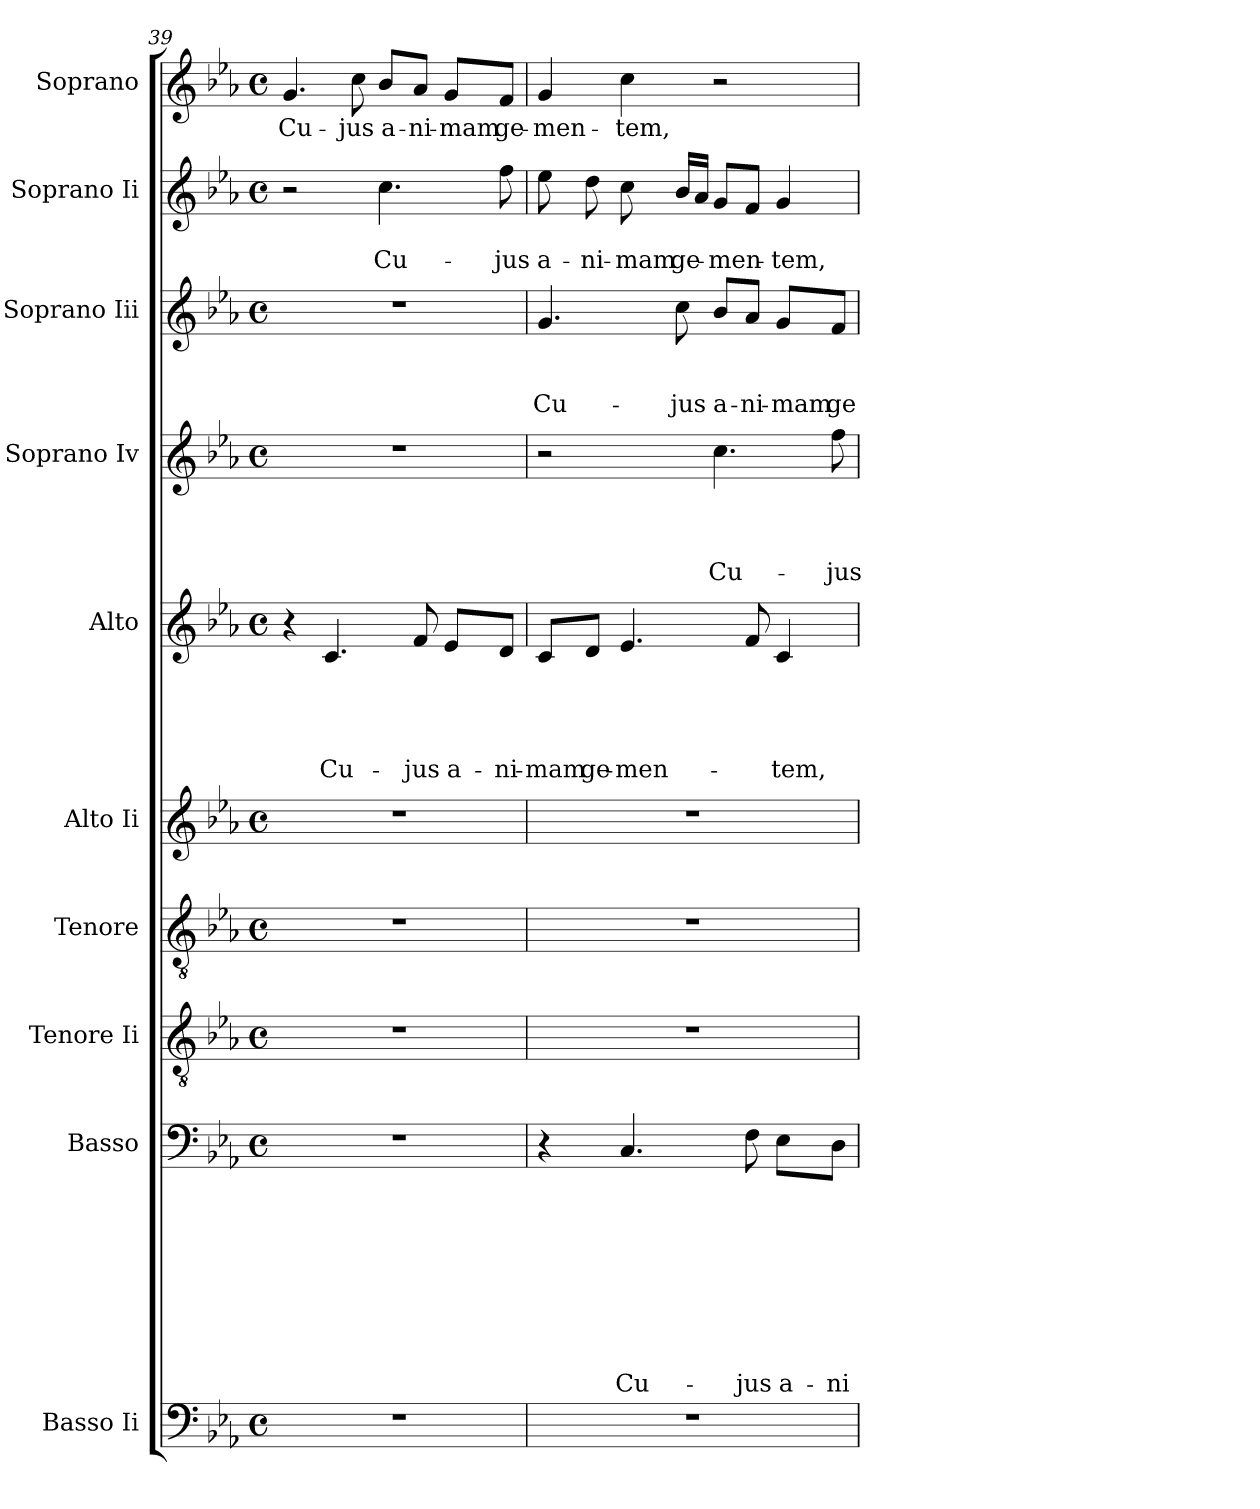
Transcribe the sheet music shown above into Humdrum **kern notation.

**kern	**kern	**text	**text	**text	**text	**text	**text	**text	**text	**text	**kern	**kern	**kern	**kern	**text	**text	**text	**text	**text	**kern	**text	**text	**text	**text	**kern	**text	**text	**text	**kern	**text	**text	**kern	**text
*part10	*part9	*part9	*part9	*part9	*part9	*part9	*part9	*part9	*part9	*part9	*part8	*part7	*part6	*part5	*part5	*part5	*part5	*part5	*part5	*part4	*part4	*part4	*part4	*part4	*part3	*part3	*part3	*part3	*part2	*part2	*part2	*part1	*part1
*staff10	*staff9	*staff9	*staff9	*staff9	*staff9	*staff9	*staff9	*staff9	*staff9	*staff9	*staff8	*staff7	*staff6	*staff5	*staff5	*staff5	*staff5	*staff5	*staff5	*staff4	*staff4	*staff4	*staff4	*staff4	*staff3	*staff3	*staff3	*staff3	*staff2	*staff2	*staff2	*staff1	*staff1
*I"Basso Ii	*I"Basso	*	*	*	*	*	*	*	*	*	*I"Tenore Ii	*I"Tenore	*I"Alto Ii	*I"Alto	*	*	*	*	*	*I"Soprano Iv	*	*	*	*	*I"Soprano Iii	*	*	*	*I"Soprano Ii	*	*	*I"Soprano	*
!!LO:PB:g=z
*clefF4	*clefF4	*	*	*	*	*	*	*	*	*	*clefGv2	*clefGv2	*clefG2	*clefG2	*	*	*	*	*	*clefG2	*	*	*	*	*clefG2	*	*	*	*clefG2	*	*	*clefG2	*
*k[b-e-a-]	*k[b-e-a-]	*	*	*	*	*	*	*	*	*	*k[b-e-a-]	*k[b-e-a-]	*k[b-e-a-]	*k[b-e-a-]	*	*	*	*	*	*k[b-e-a-]	*	*	*	*	*k[b-e-a-]	*	*	*	*k[b-e-a-]	*	*	*k[b-e-a-]	*
*E-:	*E-:	*	*	*	*	*	*	*	*	*	*E-:	*E-:	*E-:	*E-:	*	*	*	*	*	*E-:	*	*	*	*	*E-:	*	*	*	*E-:	*	*	*E-:	*
*M4/4	*M4/4	*	*	*	*	*	*	*	*	*	*M4/4	*M4/4	*M4/4	*M4/4	*	*	*	*	*	*M4/4	*	*	*	*	*M4/4	*	*	*	*M4/4	*	*	*M4/4	*
*met(c)	*met(c)	*	*	*	*	*	*	*	*	*	*met(c)	*met(c)	*met(c)	*met(c)	*	*	*	*	*	*met(c)	*	*	*	*	*met(c)	*	*	*	*met(c)	*	*	*met(c)	*
=39	=39	=39	=39	=39	=39	=39	=39	=39	=39	=39	=39	=39	=39	=39	=39	=39	=39	=39	=39	=39	=39	=39	=39	=39	=39	=39	=39	=39	=39	=39	=39	=39	=39
!	!	!	!	!	!	!	!	!	!	!	!	!	!	!	!	!	!	!	!	!	!	!	!	!	!	!	!	!	!	!	!	!	!LO:LY:b
1r	1r	.	.	.	.	.	.	.	.	.	1r	1r	1r	4r	.	.	.	.	.	1r	.	.	.	.	1r	.	.	.	2r	.	.	4.g/	Cu-
!	!	!	!	!	!	!	!	!	!	!	!	!	!	!	!	!	!	!	!LO:LY:b	!	!	!	!	!	!	!	!	!	!	!	!	!	!
.	.	.	.	.	.	.	.	.	.	.	.	.	.	4.c/	.	.	.	.	Cu-	.	.	.	.	.	.	.	.	.	.	.	.	.	.
!	!	!	!	!	!	!	!	!	!	!	!	!	!	!	!	!	!	!	!	!	!	!	!	!	!	!	!	!	!	!	!	!	!LO:LY:b
.	.	.	.	.	.	.	.	.	.	.	.	.	.	.	.	.	.	.	.	.	.	.	.	.	.	.	.	.	.	.	.	8cc\	-jus
!	!	!	!	!	!	!	!	!	!	!	!	!	!	!	!	!	!	!	!	!	!	!	!	!	!	!	!	!	!	!	!LO:LY:b	!	!LO:LY:b
.	.	.	.	.	.	.	.	.	.	.	.	.	.	.	.	.	.	.	.	.	.	.	.	.	.	.	.	.	4.cc\	.	Cu-	8b-/L	a-
!	!	!	!	!	!	!	!	!	!	!	!	!	!	!	!	!	!	!	!LO:LY:b	!	!	!	!	!	!	!	!	!	!	!	!	!	!LO:LY:b
.	.	.	.	.	.	.	.	.	.	.	.	.	.	8f/	.	.	.	.	-jus	.	.	.	.	.	.	.	.	.	.	.	.	8a-/J	-ni-
!	!	!	!	!	!	!	!	!	!	!	!	!	!	!	!	!	!	!	!LO:LY:b	!	!	!	!	!	!	!	!	!	!	!	!	!	!LO:LY:b
.	.	.	.	.	.	.	.	.	.	.	.	.	.	8e-/L	.	.	.	.	a-	.	.	.	.	.	.	.	.	.	.	.	.	8g/L	-mam
!	!	!	!	!	!	!	!	!	!	!	!	!	!	!	!	!	!	!	!LO:LY:b	!	!	!	!	!	!	!	!	!	!	!	!LO:LY:b	!	!LO:LY:b
.	.	.	.	.	.	.	.	.	.	.	.	.	.	8d/J	.	.	.	.	-ni-	.	.	.	.	.	.	.	.	.	8ff\	.	-jus	8f/J	ge-
=40	=40	=40	=40	=40	=40	=40	=40	=40	=40	=40	=40	=40	=40	=40	=40	=40	=40	=40	=40	=40	=40	=40	=40	=40	=40	=40	=40	=40	=40	=40	=40	=40	=40
!	!	!	!	!	!	!	!	!	!	!	!	!	!	!	!	!	!	!	!LO:LY:b	!	!	!	!	!	!	!	!	!LO:LY:b	!	!	!LO:LY:b	!	!LO:LY:b
1r	4r	.	.	.	.	.	.	.	.	.	1r	1r	1r	8c/L	.	.	.	.	-mam	2r	.	.	.	.	4.g/	.	.	Cu-	8ee-\	.	a-	4g/	-men-
!	!	!	!	!	!	!	!	!	!	!	!	!	!	!	!	!	!	!	!LO:LY:b	!	!	!	!	!	!	!	!	!	!	!	!LO:LY:b	!	!
.	.	.	.	.	.	.	.	.	.	.	.	.	.	8d/J	.	.	.	.	ge-	.	.	.	.	.	.	.	.	.	8dd\	.	-ni-	.	.
!	!	!	!	!	!	!	!	!	!	!LO:LY:b	!	!	!	!	!	!	!	!	!LO:LY:b	!	!	!	!	!	!	!	!	!	!	!	!LO:LY:b	!	!LO:LY:b
.	4.C/	.	.	.	.	.	.	.	.	Cu-	.	.	.	4.e-/	.	.	.	.	-men-	.	.	.	.	.	.	.	.	.	8cc\	.	-mam	4cc\	-tem,
!	!	!	!	!	!	!	!	!	!	!	!	!	!	!	!	!	!	!	!	!	!	!	!	!	!	!	!	!LO:LY:b	!	!	!LO:LY:b	!	!
.	.	.	.	.	.	.	.	.	.	.	.	.	.	.	.	.	.	.	.	.	.	.	.	.	8cc\	.	.	-jus	16b-/LL	.	ge-	.	.
.	.	.	.	.	.	.	.	.	.	.	.	.	.	.	.	.	.	.	.	.	.	.	.	.	.	.	.	.	16a-/JJ	.	.	.	.
!	!	!	!	!	!	!	!	!	!	!	!	!	!	!	!	!	!	!	!	!	!	!	!	!LO:LY:b	!	!	!	!LO:LY:b	!	!	!LO:LY:b	!	!
.	.	.	.	.	.	.	.	.	.	.	.	.	.	.	.	.	.	.	.	4.cc\	.	.	.	Cu-	8b-/L	.	.	a-	8g/L	.	-men-	2r	.
!	!	!	!	!	!	!	!	!	!	!LO:LY:b	!	!	!	!	!	!	!	!	!	!	!	!	!	!	!	!	!	!LO:LY:b	!	!	!	!	!
.	8F\	.	.	.	.	.	.	.	.	-jus	.	.	.	8f/	.	.	.	.	.	.	.	.	.	.	8a-/J	.	.	-ni-	8f/J	.	.	.	.
!	!	!	!	!	!	!	!	!	!	!LO:LY:b	!	!	!	!	!	!	!	!	!LO:LY:b	!	!	!	!	!	!	!	!	!LO:LY:b	!	!	!LO:LY:b	!	!
.	8E-\L	.	.	.	.	.	.	.	.	a-	.	.	.	4c/	.	.	.	.	-tem,	.	.	.	.	.	8g/L	.	.	-mam	4g/	.	-tem,	.	.
!	!	!	!	!	!	!	!	!	!	!LO:LY:b	!	!	!	!	!	!	!	!	!	!	!	!	!	!LO:LY:b	!	!	!	!LO:LY:b	!	!	!	!	!
.	8D\J	.	.	.	.	.	.	.	.	-ni-	.	.	.	.	.	.	.	.	.	8ff\	.	.	.	-jus	8f/J	.	.	ge-	.	.	.	.	.
=	=	=	=	=	=	=	=	=	=	=	=	=	=	=	=	=	=	=	=	=	=	=	=	=	=	=	=	=	=	=	=	=	=
*-	*-	*-	*-	*-	*-	*-	*-	*-	*-	*-	*-	*-	*-	*-	*-	*-	*-	*-	*-	*-	*-	*-	*-	*-	*-	*-	*-	*-	*-	*-	*-	*-	*-
